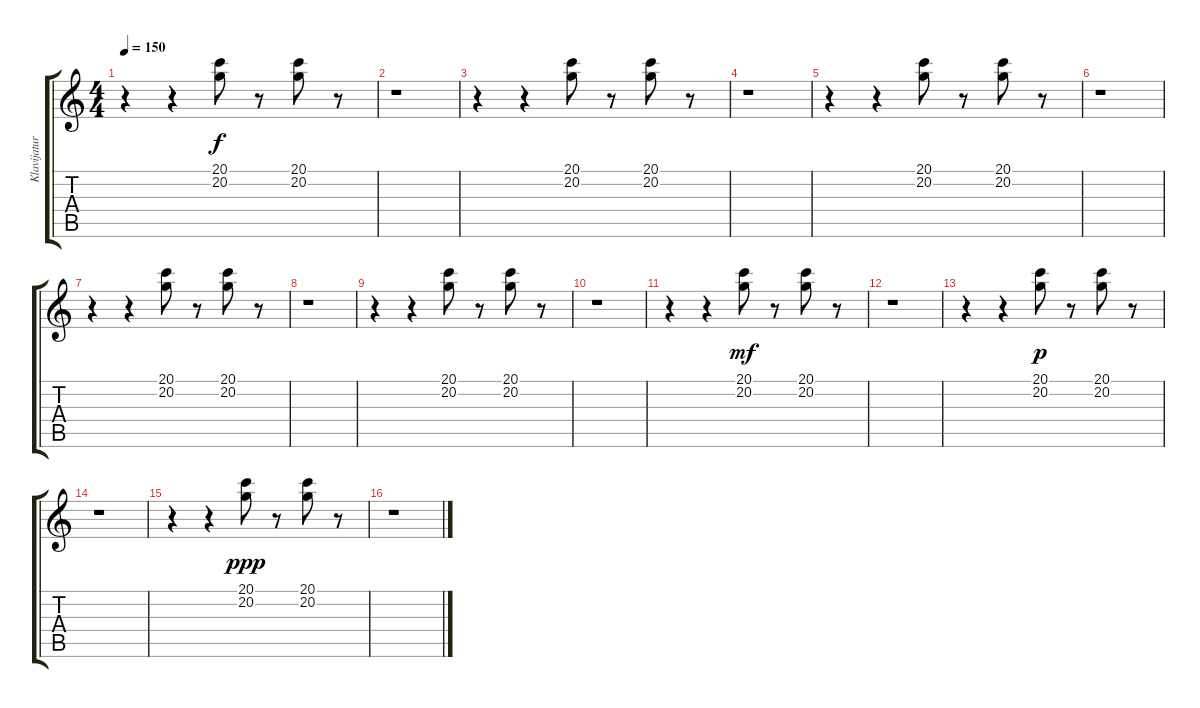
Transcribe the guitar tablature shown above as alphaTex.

\track ("Klavijatura 1" "Klavijatur") {instrument churchorgan}
\staff {score tabs}
\tuning (E4 B3 G3 D3 A2 E2) {hide}
\ts (4 4)
\tempo 150
\clef g2
\ks c
r.4{dy f} r.4 (20.1 20.2).8 r.8 (20.1 20.2).8 r.8 |
r.1 |
r.4 r.4 (20.1 20.2).8 r.8 (20.1 20.2).8 r.8 |
r.1 |
r.4 r.4 (20.1 20.2).8 r.8 (20.1 20.2).8 r.8 |
r.1 |
r.4 r.4 (20.1 20.2).8 r.8 (20.1 20.2).8 r.8 |
r.1 |
r.4 r.4 (20.1 20.2).8 r.8 (20.1 20.2).8 r.8 |
r.1 |
r.4 r.4 (20.1 20.2).8{dy mf} r.8 (20.1 20.2).8 r.8 |
r.1 |
r.4 r.4 (20.1 20.2).8{dy p} r.8 (20.1 20.2).8 r.8 |
r.1 |
r.4 r.4 (20.1 20.2).8{dy ppp} r.8 (20.1 20.2).8 r.8 |
r.1
